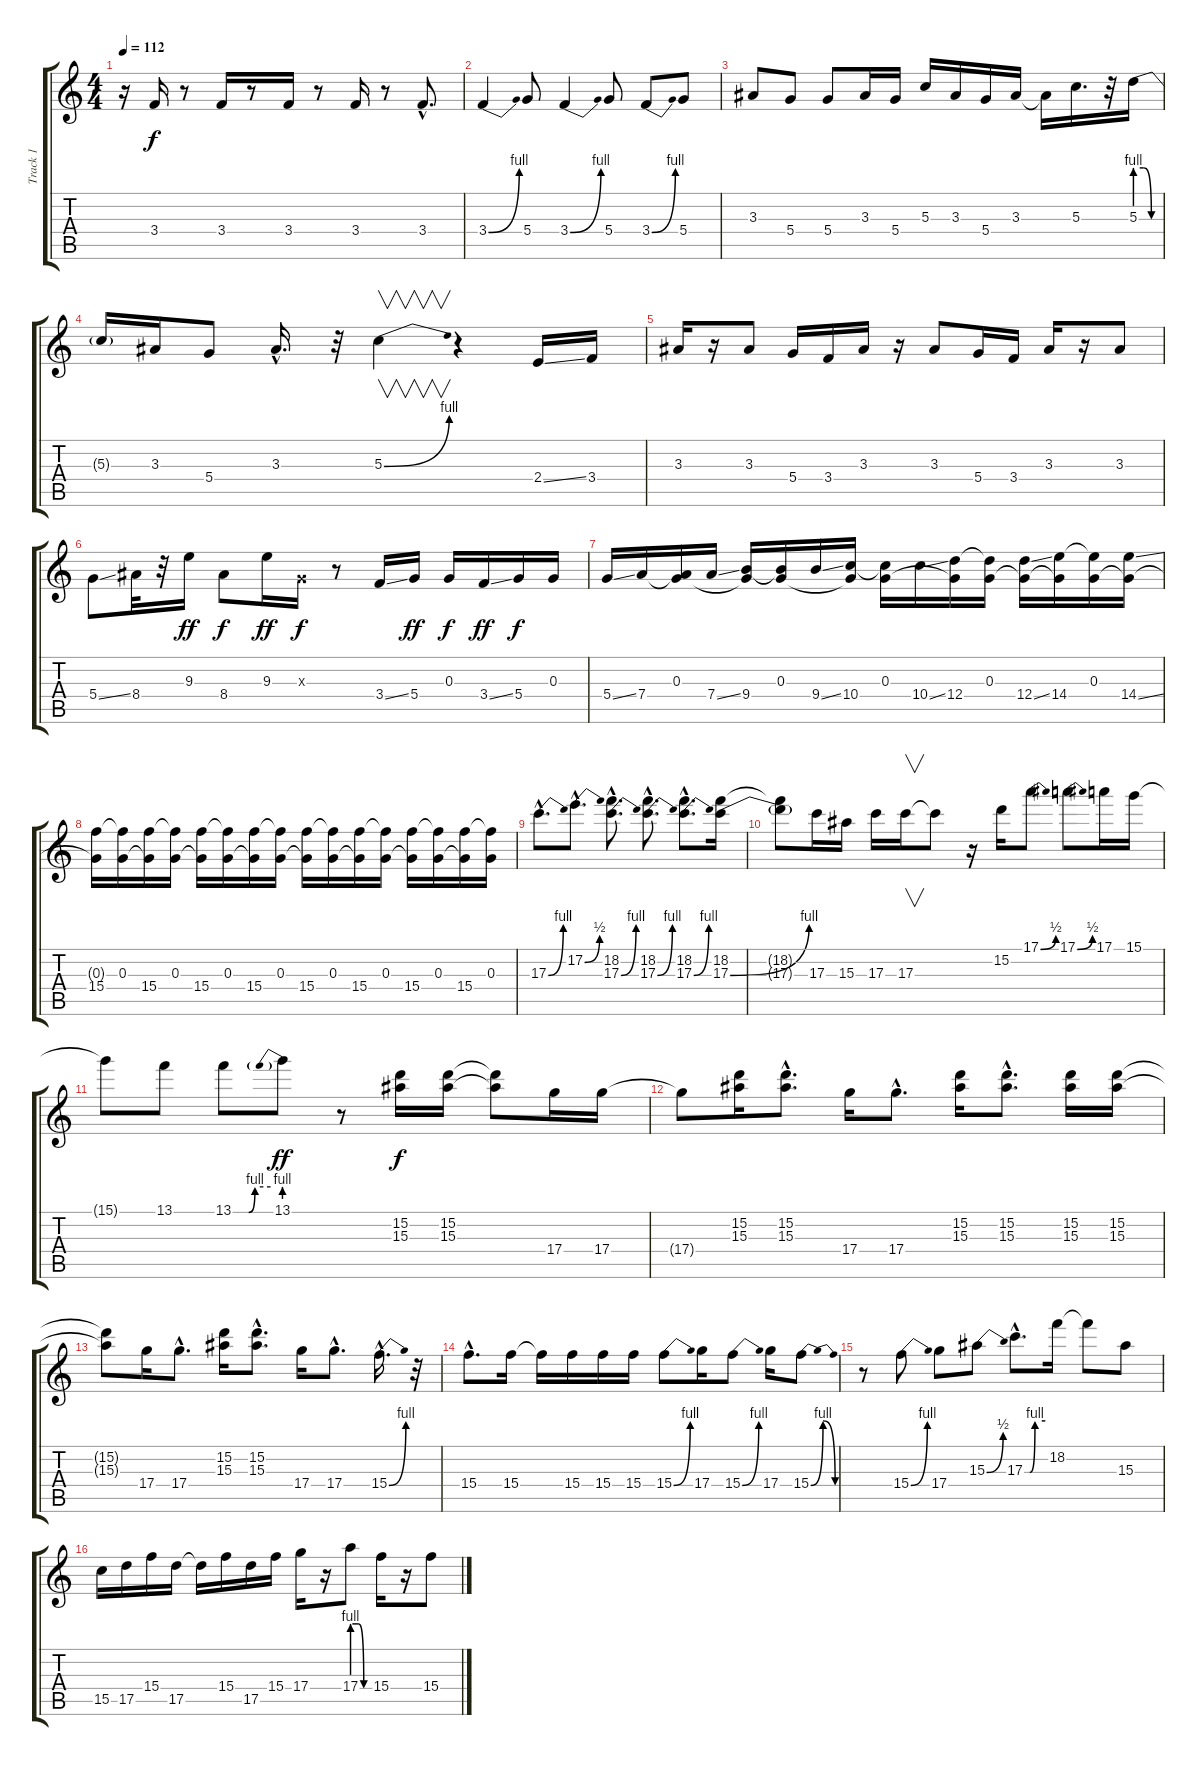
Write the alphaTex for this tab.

\track ("Track 1" "Track 1") {instrument overdrivenguitar}
\staff {score tabs}
\tuning (E4 B3 G3 D3 A2 E2) {hide}
\ts (4 4)
\tempo 112
\clef g2
\ks c
r.16{dy f} 3.4.16 r.8 3.4.16 r.8 3.4.16 r.8 3.4.16 r.8 3.4{hac}.8{d} |
3.4{be (bend 0 0 60 4)}.4 5.4.8 3.4{be (bend 0 0 60 4)}.4 5.4.8 3.4{be (bend 0 0 60 4)}.8 5.4.8 |
3.3.8 5.4.8 5.4.8 3.3.16 5.4.16 5.3.16 3.3.16 5.4.16 3.3.16 3.3{t}.16 5.3.16{d} r.32 5.3{be (custom 0 4 20 4 40 0 60 0)}.16 |
5.3{t}.16 3.3.16 5.4.8 3.3{hac}.16{d} r.32 5.3{be (bend 0 0 60 4)}.4{v} r.4 2.4{ss}.16 3.4.16 |
3.3.16 r.16 3.3.8 5.4.16 3.4.16 3.3.16 r.16 3.3.8 5.4.16 3.4.16 3.3.16 r.16 3.3.8 |
5.4{ss}.8 8.4.32 r.32 9.3.16{dy ff} 8.4.8{dy f} 9.3.16{dy ff} 0.3{x}.16{dy f} r.8 3.4{ss}.16 5.4.16{dy ff} 0.3.16{dy f} 3.4{ss}.16{dy ff} 5.4.16{dy f} 0.3.16 |
5.4{ss}.16 7.4.16 (0.3 7.4{t}).16 7.4{ss}.16 (0.3{t} 9.4).16 (0.3 9.4{t}).16 9.4{ss}.16 (0.3{t} 10.4).16 (0.3 10.4{t}).16 10.4{ss}.16 (0.3{t} 12.4).16 (0.3 12.4{t}).16 (0.3{t} 12.4{ss}).16 (0.3{t} 14.4).16 (0.3 14.4{t}).16 (0.3{t} 14.4{ss}).16 |
(0.3{t} 15.4).16 (0.3 15.4{t}).16 (0.3{t} 15.4).16 (0.3 15.4{t}).16 (0.3{t} 15.4).16 (0.3 15.4{t}).16 (0.3{t} 15.4).16 (0.3 15.4{t}).16 (0.3{t} 15.4).16 (0.3 15.4{t}).16 (0.3{t} 15.4).16 (0.3 15.4{t}).16 (0.3{t} 15.4).16 (0.3 15.4{t}).16 (0.3{t} 15.4).16 (0.3 15.4{t}).16 |
17.3{be (bend 0 0 60 4) hac}.8{d} 17.2{be (bend 0 0 60 2) hac}.8{d} (18.2{hac} 17.3{be (bend 0 0 60 4) hac}).8{d} (18.2{hac} 17.3{be (bend 0 0 60 4) hac}).8{d} (18.2{hac} 17.3{be (bend 0 0 60 4) hac}).8{d} (18.2 17.3{be (bend 0 0 60 4)}).16 |
(18.2{t} 17.3{t}).8 17.3.16 15.3.16 17.3.16 17.3.16{v} 17.3{t}.8 r.16 15.2.16 17.1{be (bend 0 0 60 2)}.8 17.1{be (bend 0 0 60 2)}.8 17.1.16 15.1.16 |
15.1{t}.8 13.1.8 13.1{be (custom 0 0 25 0 35 4 60 4)}.8 13.1{be (prebend 0 4 60 4)}.8{dy ff} r.8 (15.2 15.3).16{dy f} (15.2 15.3).16 (15.2{t} 15.3{t}).8 17.4.16 17.4.16 |
17.4{t}.8 (15.2 15.3).16 (15.2{hac} 15.3{hac}).8{d} 17.4.16 17.4{hac}.8{d} (15.2 15.3).16 (15.2{hac} 15.3{hac}).8{d} (15.2 15.3).16 (15.2 15.3).16 |
(15.2{t} 15.3{t}).8 17.4.16 17.4{hac}.8{d} (15.2 15.3).16 (15.2{hac} 15.3{hac}).8{d} 17.4.16 17.4{hac}.8{d} 15.4{be (bend 0 0 60 4) hac}.16{d} r.32 |
15.4{hac}.8{d} 15.4.16 15.4{t}.16 15.4.16 15.4.16 15.4.16 15.4{be (bend 0 0 60 4)}.8 17.4.16 15.4{be (bend 0 0 60 4)}.8 17.4.16 15.4{be (bendrelease 0 0 15 4 30 4 60 0)}.8 |
r.8 15.4{be (bend 0 0 60 4)}.8 17.4.8 15.3{be (bend 0 0 60 2)}.8 17.3{be (custom 0 0 15 0 30 4 60 4) hac}.8{d} 18.2.16 18.2{t}.8 15.3.8 |
15.5.16 17.5.16 15.4.16 17.5.16 17.5{t}.16 15.4.16 17.5.16 15.4.16 17.4.16 r.16 17.4{be (custom 0 4 20 4 40 0 60 0)}.8 15.4.16 r.16 15.4.8
